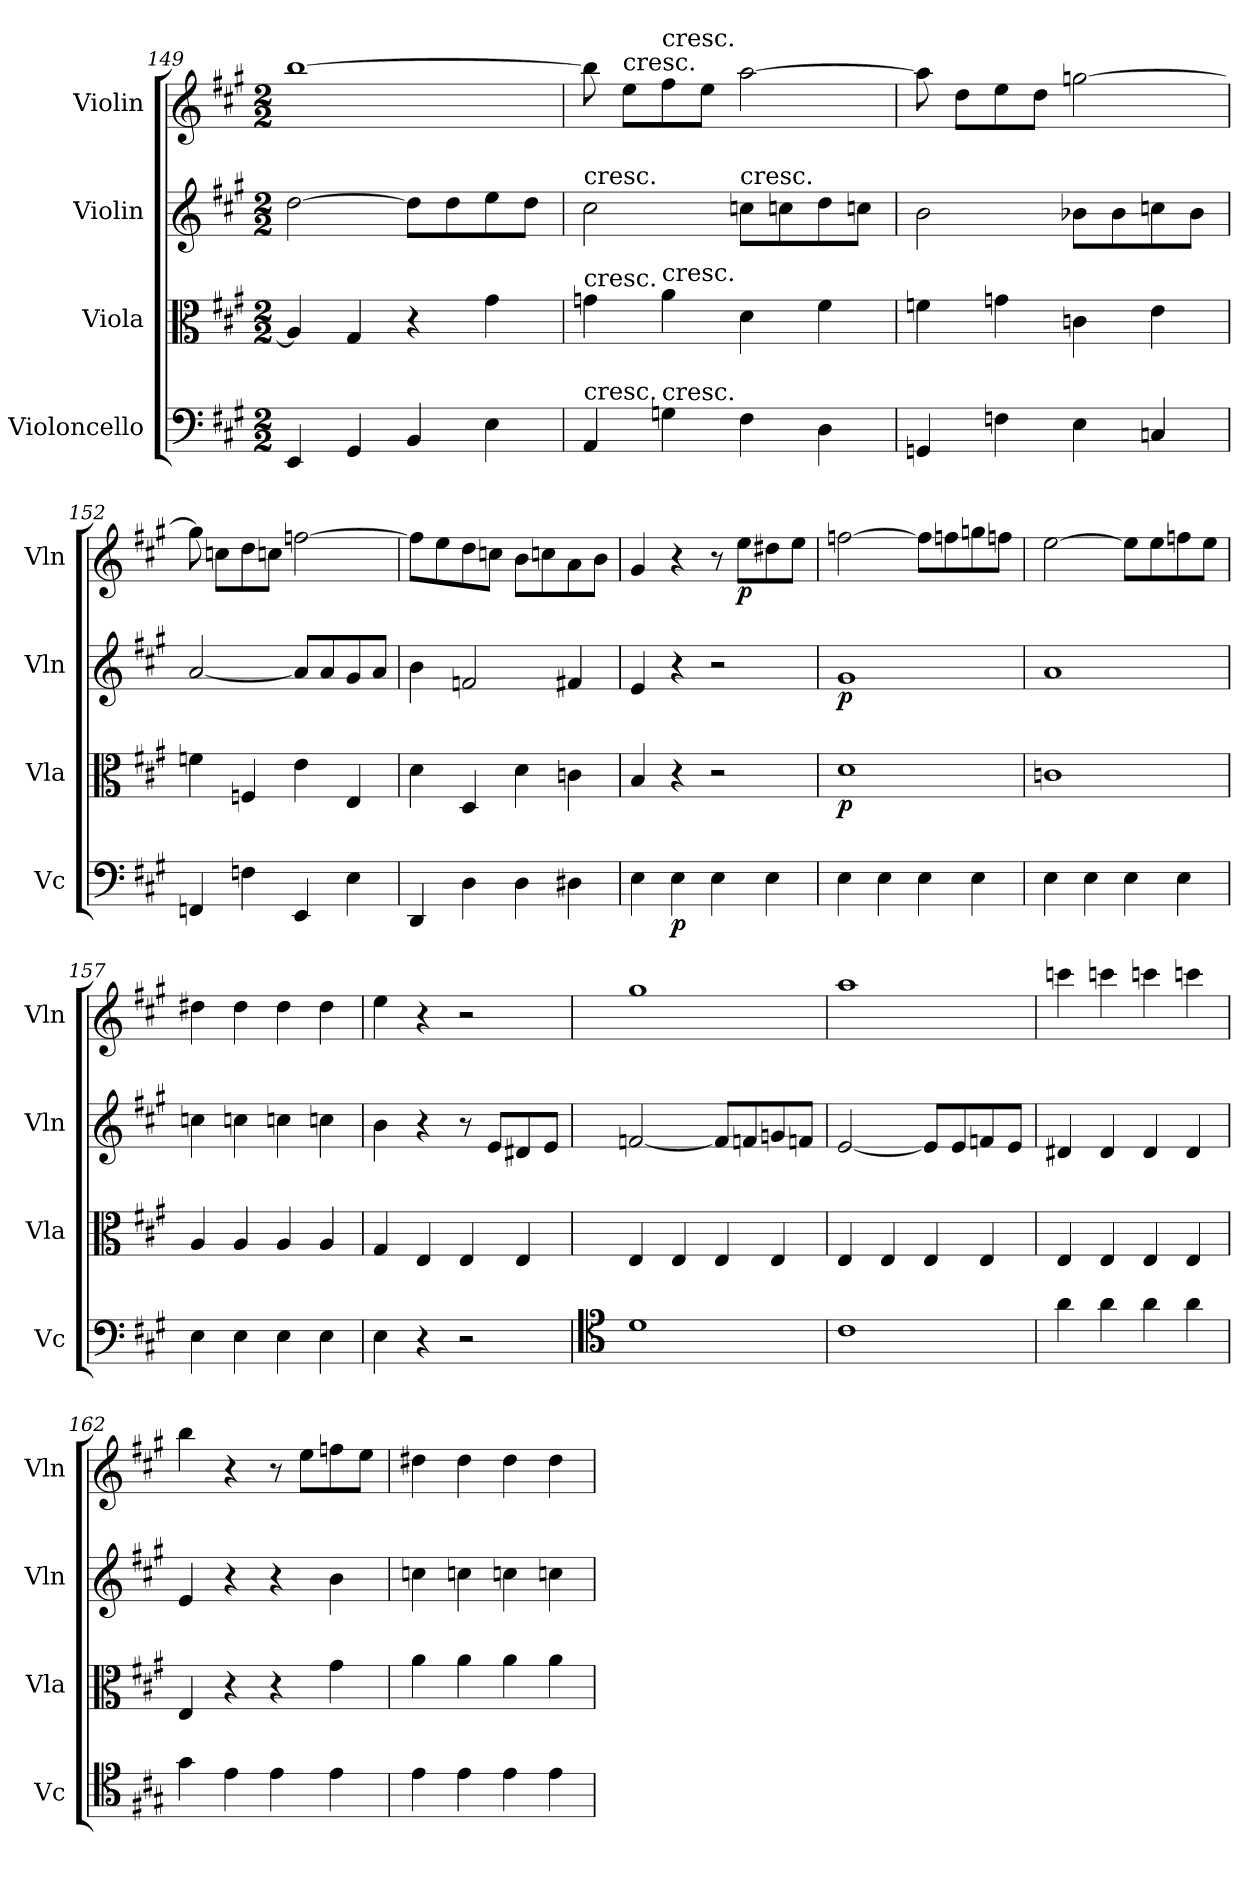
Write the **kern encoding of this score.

**kern	**dynam	**kern	**dynam	**kern	**dynam	**kern	**dynam
*part4	*part4	*part3	*part3	*part2	*part2	*part1	*part1
*staff4	*staff4	*staff3	*staff3	*staff2	*staff2	*staff1	*staff1
*I"Violoncello	*	*I"Viola	*	*I"Violin	*	*I"Violin	*
*I'Vc	*	*I'Vla	*	*I'Vln	*	*I'Vln	*
*clefF4	*	*clefC3	*	*clefG2	*	*clefG2	*
*k[f#c#g#]	*	*k[f#c#g#]	*	*k[f#c#g#]	*	*k[f#c#g#]	*
*A:	*	*A:	*	*A:	*	*A:	*
*M2/2	*	*M2/2	*	*M2/2	*	*M2/2	*
=149	=149	=149	=149	=149	=149	=149	=149
4EE/	.	4A/]	.	[2dd\	.	[1bb	.
4GG#/	.	4G#/	.	.	.	.	.
4BB/	.	4r	.	8dd\L]	.	.	.
.	.	.	.	8dd\	.	.	.
4E\	.	4g#\	.	8ee\	.	.	.
.	.	.	.	8dd\J	.	.	.
=150	=150	=150	=150	=150	=150	=150	=150
!	!	!	!	!LO:TX:t=cresc.	!	!	!
!	!	!LO:TX:t=cresc.	!	!	!	!	!
!LO:TX:t=cresc.	!	!	!	!	!	!	!
4AA/	.	4gn\	.	2cc#\	.	8bb\]	.
!	!	!	!	!	!	!LO:TX:t=cresc.	!
.	.	.	.	.	.	8ee\L	.
!	!	!	!	!	!	!LO:TX:t=cresc.	!
!	!	!LO:TX:t=cresc.	!	!	!	!	!
!LO:TX:t=cresc.	!	!	!	!	!	!	!
4Gn\	.	4a\	.	.	.	8ff#\	.
.	.	.	.	.	.	8ee\J	.
!	!	!	!	!LO:TX:t=cresc.	!	!	!
4F#\	.	4d\	.	8ccn\L	.	[2aa\	.
.	.	.	.	8ccn\	.	.	.
4D\	.	4f#\	.	8dd\	.	.	.
.	.	.	.	8ccn\J	.	.	.
=151	=151	=151	=151	=151	=151	=151	=151
4GGn/	.	4fn\	.	2b\	.	8aa\]	.
.	.	.	.	.	.	8dd\L	.
4Fn\	.	4gn\	.	.	.	8ee\	.
.	.	.	.	.	.	8dd\J	.
4E\	.	4cn\	.	8b-X\L	.	[2ggn\	.
.	.	.	.	8b-\	.	.	.
4Cn/	.	4e\	.	8ccn\	.	.	.
.	.	.	.	8b-\J	.	.	.
=152	=152	=152	=152	=152	=152	=152	=152
4FFn/	.	4fn\	.	[2a/	.	8gg\]	.
.	.	.	.	.	.	8ccn\L	.
4Fn\	.	4Fn/	.	.	.	8dd\	.
.	.	.	.	.	.	8ccn\J	.
4EE/	.	4e\	.	8a/L]	.	[2ffn\	.
.	.	.	.	8a/	.	.	.
4E\	.	4E/	.	8g#/	.	.	.
.	.	.	.	8a/J	.	.	.
=153	=153	=153	=153	=153	=153	=153	=153
4DD/	.	4d\	.	4b\	.	8ff\L]	.
.	.	.	.	.	.	8ee\	.
4D\	.	4D/	.	2fn/	.	8dd\	.
.	.	.	.	.	.	8ccn\J	.
4D\	.	4d\	.	.	.	8b\L	.
.	.	.	.	.	.	8ccn\	.
4D#X\	.	4cn\	.	4f#X/	.	8a\	.
.	.	.	.	.	.	8b\J	.
=154	=154	=154	=154	=154	=154	=154	=154
4E\	.	4B/	.	4e/	.	4g#/	.
4E\	p	4r	.	4r	.	4r	.
4E\	.	2r	.	2r	.	8r	.
.	.	.	.	.	.	8ee\L	p
4E\	.	.	.	.	.	8dd#X\	.
.	.	.	.	.	.	8ee\J	.
=155	=155	=155	=155	=155	=155	=155	=155
4E\	.	1d	p	1g#	p	[2ffn\	.
4E\	.	.	.	.	.	.	.
4E\	.	.	.	.	.	8ff\L]	.
.	.	.	.	.	.	8ffn\	.
4E\	.	.	.	.	.	8ggn\	.
.	.	.	.	.	.	8ffn\J	.
=156	=156	=156	=156	=156	=156	=156	=156
4E\	.	1cn	.	1a	.	[2ee\	.
4E\	.	.	.	.	.	.	.
4E\	.	.	.	.	.	8ee\L]	.
.	.	.	.	.	.	8ee\	.
4E\	.	.	.	.	.	8ffn\	.
.	.	.	.	.	.	8ee\J	.
=157	=157	=157	=157	=157	=157	=157	=157
4E\	.	4A/	.	4ccn\	.	4dd#X\	.
4E\	.	4A/	.	4ccn\	.	4dd#\	.
4E\	.	4A/	.	4ccn\	.	4dd#\	.
4E\	.	4A/	.	4ccn\	.	4dd#\	.
=158	=158	=158	=158	=158	=158	=158	=158
4E\	.	4G#/	.	4b\	.	4ee\	.
4r	.	4E/	.	4r	.	4r	.
2r	.	4E/	.	8r	.	2r	.
.	.	.	.	8e/L	.	.	.
.	.	4E/	.	8d#X/	.	.	.
.	.	.	.	8e/J	.	.	.
=159	=159	=159	=159	=159	=159	=159	=159
*clefC4	*	*	*	*	*	*	*
1d	.	4E/	.	[2fn/	.	1gg#	.
.	.	4E/	.	.	.	.	.
.	.	4E/	.	8f/L]	.	.	.
.	.	.	.	8fn/	.	.	.
.	.	4E/	.	8gn/	.	.	.
.	.	.	.	8fn/J	.	.	.
=160	=160	=160	=160	=160	=160	=160	=160
1c#	.	4E/	.	[2e/	.	1aa	.
.	.	4E/	.	.	.	.	.
.	.	4E/	.	8e/L]	.	.	.
.	.	.	.	8e/	.	.	.
.	.	4E/	.	8fn/	.	.	.
.	.	.	.	8e/J	.	.	.
=161	=161	=161	=161	=161	=161	=161	=161
4a\	.	4E/	.	4d#X/	.	4cccn\	.
4a\	.	4E/	.	4d#/	.	4cccn\	.
4a\	.	4E/	.	4d#/	.	4cccn\	.
4a\	.	4E/	.	4d#/	.	4cccn\	.
=162	=162	=162	=162	=162	=162	=162	=162
4g#\	.	4E/	.	4e/	.	4bb\	.
4e\	.	4r	.	4r	.	4r	.
4e\	.	4r	.	4r	.	8r	.
.	.	.	.	.	.	8ee\L	.
4e\	.	4g#\	.	4b\	.	8ffn\	.
.	.	.	.	.	.	8ee\J	.
=163	=163	=163	=163	=163	=163	=163	=163
4e\	.	4a\	.	4ccn\	.	4dd#X\	.
4e\	.	4a\	.	4ccn\	.	4dd#\	.
4e\	.	4a\	.	4ccn\	.	4dd#\	.
4e\	.	4a\	.	4ccn\	.	4dd#\	.
=	=	=	=	=	=	=	=
*-	*-	*-	*-	*-	*-	*-	*-
